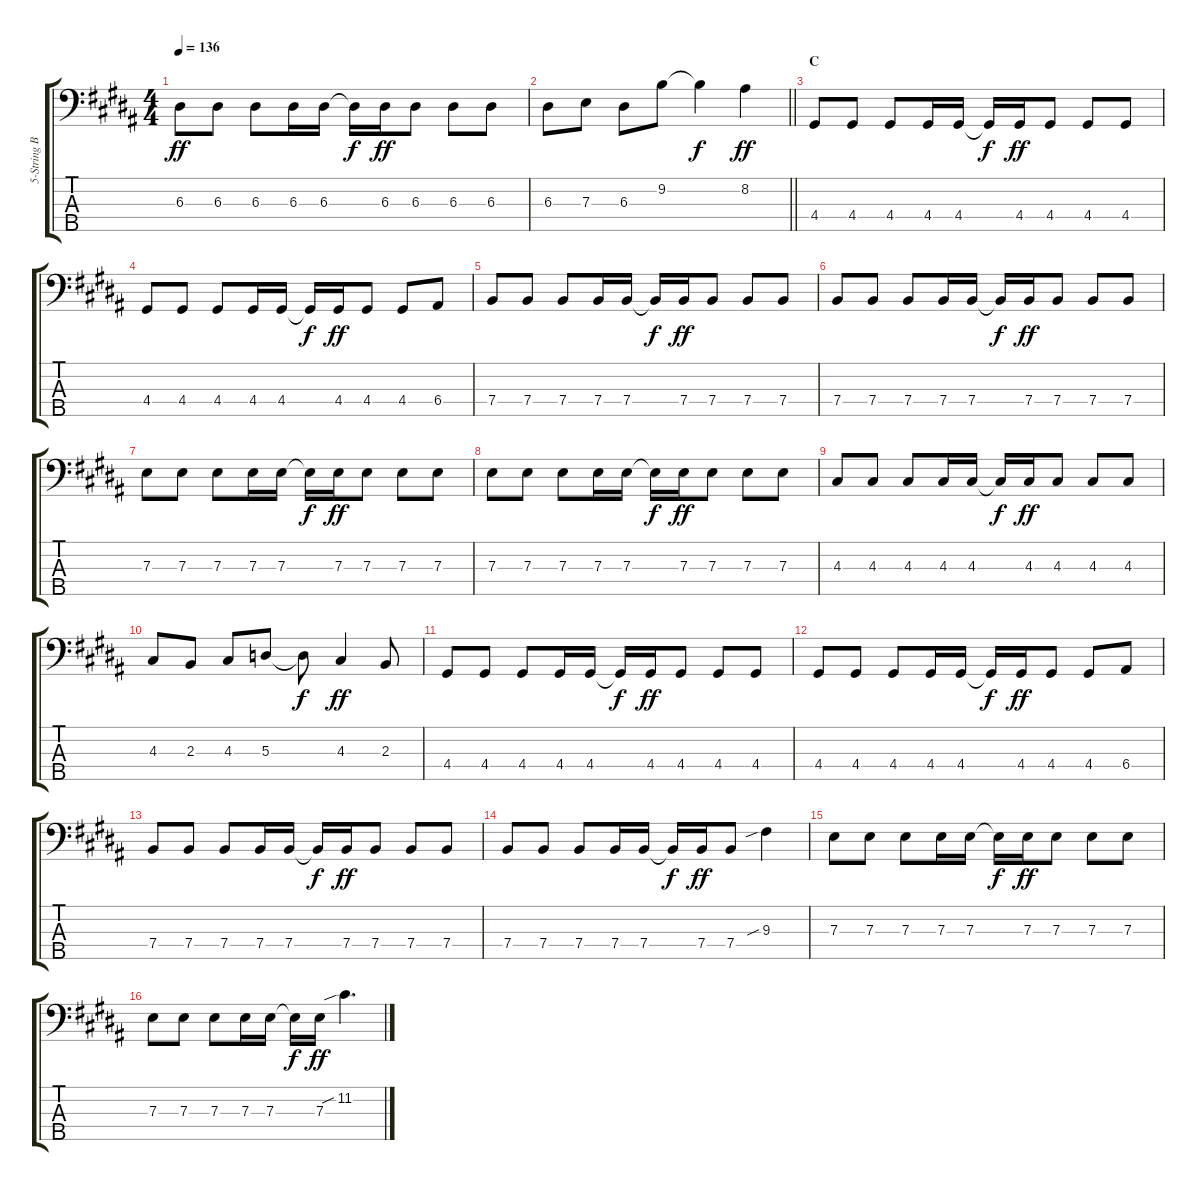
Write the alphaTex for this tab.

\track ("5-String Bass" "5-String B") {instrument electricbasspick}
\staff {score tabs}
\tuning (G2 D2 A1 E1 B0) {hide}
\ts (4 4)
\tempo 136
\clef f4
\ks b
6.3.8{dy ff} 6.3.8 6.3.8 6.3.16 6.3.16 6.3{t}.16{dy f} 6.3.16{dy ff} 6.3.8 6.3.8 6.3.8 |
\barLineRight lightlight
6.3.8 7.3.8 6.3.8 9.2.8 9.2{t}.4{dy f} 8.2.4{dy ff} |
\section ("" "C")
4.4.8 4.4.8 4.4.8 4.4.16 4.4.16 4.4{t}.16{dy f} 4.4.16{dy ff} 4.4.8 4.4.8 4.4.8 |
4.4.8 4.4.8 4.4.8 4.4.16 4.4.16 4.4{t}.16{dy f} 4.4.16{dy ff} 4.4.8 4.4.8 6.4.8 |
7.4.8 7.4.8 7.4.8 7.4.16 7.4.16 7.4{t}.16{dy f} 7.4.16{dy ff} 7.4.8 7.4.8 7.4.8 |
7.4.8 7.4.8 7.4.8 7.4.16 7.4.16 7.4{t}.16{dy f} 7.4.16{dy ff} 7.4.8 7.4.8 7.4.8 |
7.3.8 7.3.8 7.3.8 7.3.16 7.3.16 7.3{t}.16{dy f} 7.3.16{dy ff} 7.3.8 7.3.8 7.3.8 |
7.3.8 7.3.8 7.3.8 7.3.16 7.3.16 7.3{t}.16{dy f} 7.3.16{dy ff} 7.3.8 7.3.8 7.3.8 |
4.3.8 4.3.8 4.3.8 4.3.16 4.3.16 4.3{t}.16{dy f} 4.3.16{dy ff} 4.3.8 4.3.8 4.3.8 |
4.3.8 2.3.8 4.3.8 5.3.8 5.3{t}.8{dy f} 4.3.4{dy ff} 2.3.8 |
4.4.8 4.4.8 4.4.8 4.4.16 4.4.16 4.4{t}.16{dy f} 4.4.16{dy ff} 4.4.8 4.4.8 4.4.8 |
4.4.8 4.4.8 4.4.8 4.4.16 4.4.16 4.4{t}.16{dy f} 4.4.16{dy ff} 4.4.8 4.4.8 6.4.8 |
7.4.8 7.4.8 7.4.8 7.4.16 7.4.16 7.4{t}.16{dy f} 7.4.16{dy ff} 7.4.8 7.4.8 7.4.8 |
7.4.8 7.4.8 7.4.8 7.4.16 7.4.16 7.4{t}.16{dy f} 7.4.16{dy ff} 7.4.8 9.3{sib}.4 |
7.3.8 7.3.8 7.3.8 7.3.16 7.3.16 7.3{t}.16{dy f} 7.3.16{dy ff} 7.3.8 7.3.8 7.3.8 |
7.3.8 7.3.8 7.3.8 7.3.16 7.3.16 7.3{t}.16{dy f} 7.3.16{dy ff} 11.2{sib}.4{d}
